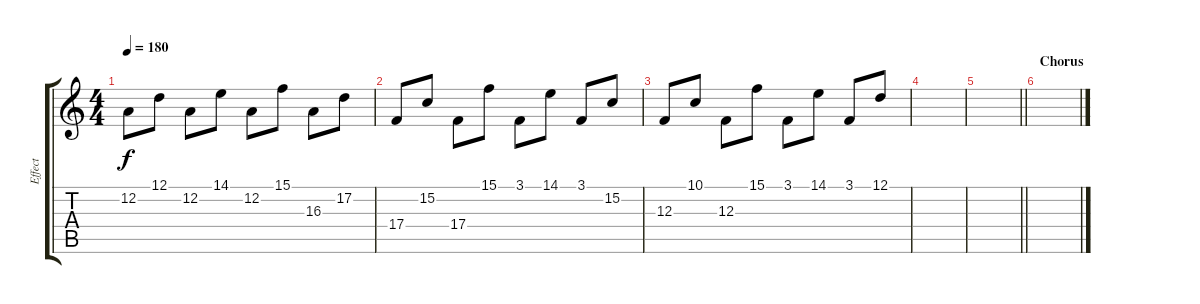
\track ("Effect" "Effect") {instrument choiraahs}
\staff {score tabs}
\tuning (D4 A3 F3 C3 G2 C2) {hide}
\ts (4 4)
\tempo 180
\clef g2
\ks c
12.2.8{dy f} 12.1.8 12.2.8 14.1.8 12.2.8 15.1.8 16.3.8 17.2.8 |
17.4.8 15.2.8 17.4.8 15.1.8 3.1.8 14.1.8 3.1.8 15.2.8 |
12.3.8 10.1.8 12.3.8 15.1.8 3.1.8 14.1.8 3.1.8 12.1.8 |
|
\barLineRight lightlight
|
\section ("" "Chorus")
